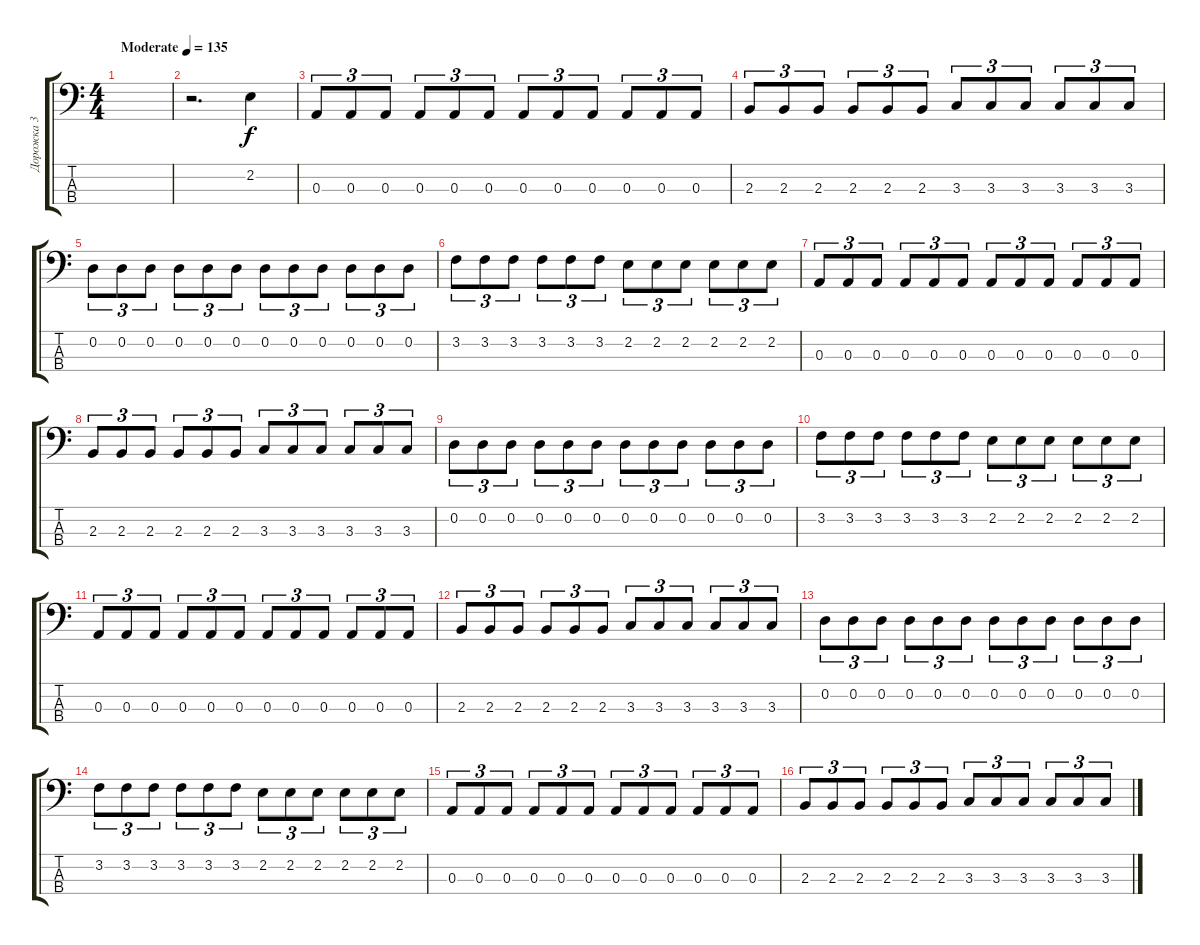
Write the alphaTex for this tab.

\track ("Дорожка 3" "Дорожка 3") {instrument electricbassfinger}
\staff {score tabs}
\tuning (G2 D2 A1 E1) {hide}
\ts (4 4)
\tempo (135 "Moderate")
\clef f4
\ks c
|
r.2{d} 2.2.4 |
0.3.8{tu (3 2)} 0.3.8{tu (3 2)} 0.3.8{tu (3 2)} 0.3.8{tu (3 2)} 0.3.8{tu (3 2)} 0.3.8{tu (3 2)} 0.3.8{tu (3 2)} 0.3.8{tu (3 2)} 0.3.8{tu (3 2)} 0.3.8{tu (3 2)} 0.3.8{tu (3 2)} 0.3.8{tu (3 2)} |
2.3.8{tu (3 2)} 2.3.8{tu (3 2)} 2.3.8{tu (3 2)} 2.3.8{tu (3 2)} 2.3.8{tu (3 2)} 2.3.8{tu (3 2)} 3.3.8{tu (3 2)} 3.3.8{tu (3 2)} 3.3.8{tu (3 2)} 3.3.8{tu (3 2)} 3.3.8{tu (3 2)} 3.3.8{tu (3 2)} |
0.2.8{tu (3 2)} 0.2.8{tu (3 2)} 0.2.8{tu (3 2)} 0.2.8{tu (3 2)} 0.2.8{tu (3 2)} 0.2.8{tu (3 2)} 0.2.8{tu (3 2)} 0.2.8{tu (3 2)} 0.2.8{tu (3 2)} 0.2.8{tu (3 2)} 0.2.8{tu (3 2)} 0.2.8{tu (3 2)} |
3.2.8{tu (3 2)} 3.2.8{tu (3 2)} 3.2.8{tu (3 2)} 3.2.8{tu (3 2)} 3.2.8{tu (3 2)} 3.2.8{tu (3 2)} 2.2.8{tu (3 2)} 2.2.8{tu (3 2)} 2.2.8{tu (3 2)} 2.2.8{tu (3 2)} 2.2.8{tu (3 2)} 2.2.8{tu (3 2)} |
0.3.8{tu (3 2)} 0.3.8{tu (3 2)} 0.3.8{tu (3 2)} 0.3.8{tu (3 2)} 0.3.8{tu (3 2)} 0.3.8{tu (3 2)} 0.3.8{tu (3 2)} 0.3.8{tu (3 2)} 0.3.8{tu (3 2)} 0.3.8{tu (3 2)} 0.3.8{tu (3 2)} 0.3.8{tu (3 2)} |
2.3.8{tu (3 2)} 2.3.8{tu (3 2)} 2.3.8{tu (3 2)} 2.3.8{tu (3 2)} 2.3.8{tu (3 2)} 2.3.8{tu (3 2)} 3.3.8{tu (3 2)} 3.3.8{tu (3 2)} 3.3.8{tu (3 2)} 3.3.8{tu (3 2)} 3.3.8{tu (3 2)} 3.3.8{tu (3 2)} |
0.2.8{tu (3 2)} 0.2.8{tu (3 2)} 0.2.8{tu (3 2)} 0.2.8{tu (3 2)} 0.2.8{tu (3 2)} 0.2.8{tu (3 2)} 0.2.8{tu (3 2)} 0.2.8{tu (3 2)} 0.2.8{tu (3 2)} 0.2.8{tu (3 2)} 0.2.8{tu (3 2)} 0.2.8{tu (3 2)} |
3.2.8{tu (3 2)} 3.2.8{tu (3 2)} 3.2.8{tu (3 2)} 3.2.8{tu (3 2)} 3.2.8{tu (3 2)} 3.2.8{tu (3 2)} 2.2.8{tu (3 2)} 2.2.8{tu (3 2)} 2.2.8{tu (3 2)} 2.2.8{tu (3 2)} 2.2.8{tu (3 2)} 2.2.8{tu (3 2)} |
0.3.8{tu (3 2)} 0.3.8{tu (3 2)} 0.3.8{tu (3 2)} 0.3.8{tu (3 2)} 0.3.8{tu (3 2)} 0.3.8{tu (3 2)} 0.3.8{tu (3 2)} 0.3.8{tu (3 2)} 0.3.8{tu (3 2)} 0.3.8{tu (3 2)} 0.3.8{tu (3 2)} 0.3.8{tu (3 2)} |
2.3.8{tu (3 2)} 2.3.8{tu (3 2)} 2.3.8{tu (3 2)} 2.3.8{tu (3 2)} 2.3.8{tu (3 2)} 2.3.8{tu (3 2)} 3.3.8{tu (3 2)} 3.3.8{tu (3 2)} 3.3.8{tu (3 2)} 3.3.8{tu (3 2)} 3.3.8{tu (3 2)} 3.3.8{tu (3 2)} |
0.2.8{tu (3 2)} 0.2.8{tu (3 2)} 0.2.8{tu (3 2)} 0.2.8{tu (3 2)} 0.2.8{tu (3 2)} 0.2.8{tu (3 2)} 0.2.8{tu (3 2)} 0.2.8{tu (3 2)} 0.2.8{tu (3 2)} 0.2.8{tu (3 2)} 0.2.8{tu (3 2)} 0.2.8{tu (3 2)} |
3.2.8{tu (3 2)} 3.2.8{tu (3 2)} 3.2.8{tu (3 2)} 3.2.8{tu (3 2)} 3.2.8{tu (3 2)} 3.2.8{tu (3 2)} 2.2.8{tu (3 2)} 2.2.8{tu (3 2)} 2.2.8{tu (3 2)} 2.2.8{tu (3 2)} 2.2.8{tu (3 2)} 2.2.8{tu (3 2)} |
0.3.8{tu (3 2)} 0.3.8{tu (3 2)} 0.3.8{tu (3 2)} 0.3.8{tu (3 2)} 0.3.8{tu (3 2)} 0.3.8{tu (3 2)} 0.3.8{tu (3 2)} 0.3.8{tu (3 2)} 0.3.8{tu (3 2)} 0.3.8{tu (3 2)} 0.3.8{tu (3 2)} 0.3.8{tu (3 2)} |
2.3.8{tu (3 2)} 2.3.8{tu (3 2)} 2.3.8{tu (3 2)} 2.3.8{tu (3 2)} 2.3.8{tu (3 2)} 2.3.8{tu (3 2)} 3.3.8{tu (3 2)} 3.3.8{tu (3 2)} 3.3.8{tu (3 2)} 3.3.8{tu (3 2)} 3.3.8{tu (3 2)} 3.3.8{tu (3 2)}
